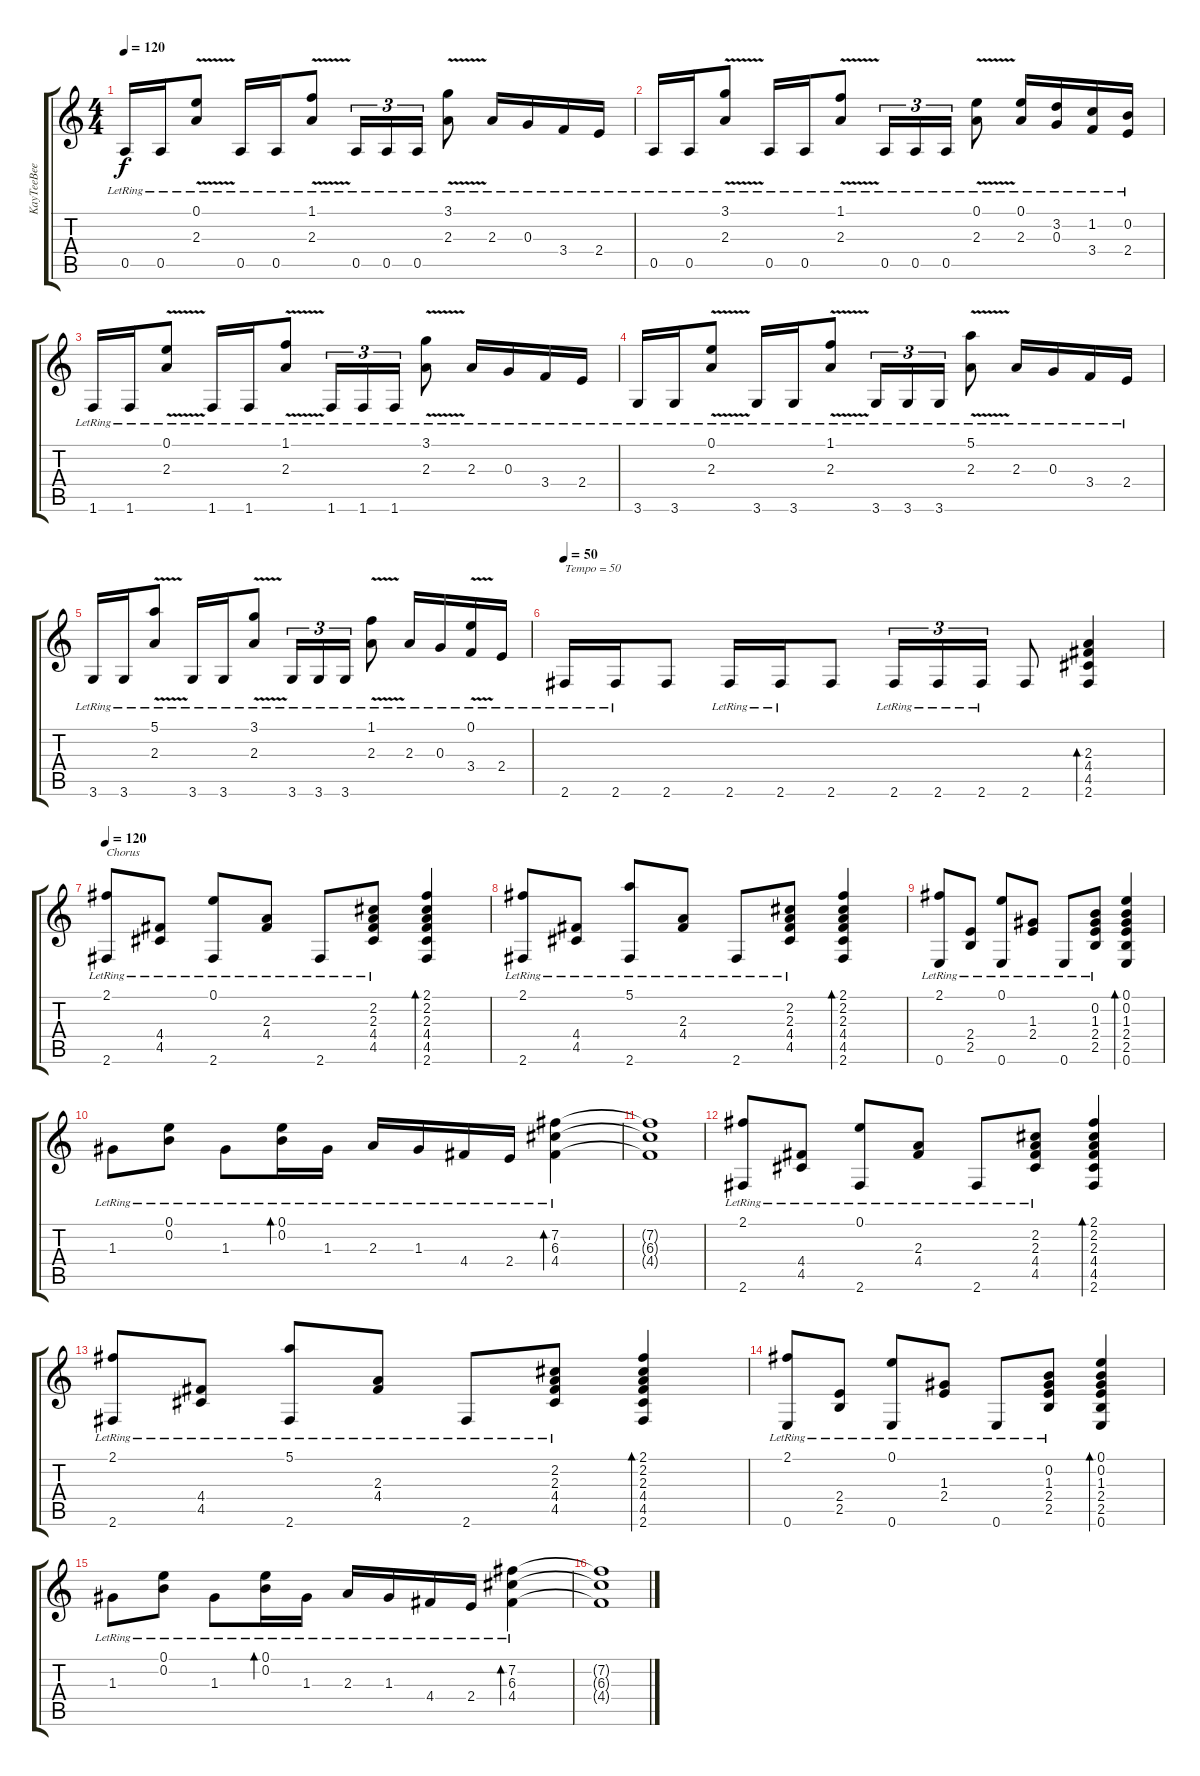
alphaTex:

\track ("KayTeeBee" "KayTeeBee") {instrument acousticguitarsteel}
\staff {score tabs}
\tuning (E4 B3 G3 D3 A2 E2) {hide}
\ts (4 4)
\tempo 120
\clef g2
\ks c
0.5{lr}.16{dy f} 0.5{lr}.16 (0.1{lr} 2.3{v lr}).8 0.5{lr}.16 0.5{lr}.16 (1.1{lr} 2.3{v lr}).8 0.5{lr}.16{tu (3 2)} 0.5{lr}.16{tu (3 2)} 0.5{lr}.16{tu (3 2)} (3.1{lr} 2.3{v lr}).8 2.3{lr}.16 0.3{lr}.16 3.4{lr}.16 2.4{lr}.16 |
0.5{lr}.16 0.5{lr}.16 (3.1{lr} 2.3{v lr}).8 0.5{lr}.16 0.5{lr}.16 (1.1{lr} 2.3{v lr}).8 0.5{lr}.16{tu (3 2)} 0.5{lr}.16{tu (3 2)} 0.5{lr}.16{tu (3 2)} (0.1{lr} 2.3{v lr}).8 (0.1{lr} 2.3{lr}).16 (3.2{lr} 0.3{lr}).16 (1.2{lr} 3.4{lr}).16 (0.2{lr} 2.4{lr}).16 |
1.6{lr}.16 1.6{lr}.16 (0.1{lr} 2.3{v lr}).8 1.6{lr}.16 1.6{lr}.16 (1.1{lr} 2.3{v lr}).8 1.6{lr}.16{tu (3 2)} 1.6{lr}.16{tu (3 2)} 1.6{lr}.16{tu (3 2)} (3.1{lr} 2.3{v lr}).8 2.3{lr}.16 0.3{lr}.16 3.4{lr}.16 2.4{lr}.16 |
3.6{lr}.16 3.6{lr}.16 (0.1{lr} 2.3{v lr}).8 3.6{lr}.16 3.6{lr}.16 (1.1{lr} 2.3{v lr}).8 3.6{lr}.16{tu (3 2)} 3.6{lr}.16{tu (3 2)} 3.6{lr}.16{tu (3 2)} (5.1{lr} 2.3{v lr}).8 2.3{lr}.16 0.3{lr}.16 3.4{lr}.16 2.4{lr}.16 |
3.6{lr}.16{volume 0} 3.6{lr}.16 (5.1{lr} 2.3{v lr}).8 3.6{lr}.16 3.6{lr}.16 (3.1{lr} 2.3{v lr}).8 3.6{lr}.16{tu (3 2)} 3.6{lr}.16{tu (3 2)} 3.6{lr}.16{tu (3 2)} (1.1{lr} 2.3{v lr}).8 2.3{lr}.16 0.3{lr}.16 (0.1{v lr} 3.4{lr}).16 2.4{lr}.16 |
\tempo 50
2.6{lr}.16{txt "Tempo = 50" volume 13} 2.6{lr}.16 2.6.8 2.6{lr}.16 2.6{lr}.16 2.6.8 2.6{lr}.16{tu (3 2)} 2.6{lr}.16{tu (3 2)} 2.6{lr}.16{tu (3 2)} 2.6.8 (2.3 4.4 4.5 2.6).4{bd 60} |
\tempo 120
(2.1{lr} 2.6{lr}).8{txt "Chorus"} (4.4{lr} 4.5{lr}).8 (0.1{lr} 2.6{lr}).8 (2.3{lr} 4.4{lr}).8 2.6{lr}.8 (2.2{lr} 2.3{lr} 4.4{lr} 4.5{lr}).8 (2.1 2.2 2.3 4.4 4.5 2.6).4{bd 120} |
(2.1{lr} 2.6{lr}).8 (4.4{lr} 4.5{lr}).8 (5.1{lr} 2.6{lr}).8 (2.3{lr} 4.4{lr}).8 2.6{lr}.8 (2.2{lr} 2.3{lr} 4.4{lr} 4.5{lr}).8 (2.1 2.2 2.3 4.4 4.5 2.6).4{bd 120} |
(2.1{lr} 0.6{lr}).8 (2.4{lr} 2.5{lr}).8 (0.1{lr} 0.6{lr}).8 (1.3{lr} 2.4{lr}).8 0.6{lr}.8 (0.2{lr} 1.3{lr} 2.4{lr} 2.5{lr}).8 (0.1 0.2 1.3 2.4 2.5 0.6).4{bd 120} |
1.3{lr}.8 (0.1{lr} 0.2{lr}).8 1.3{lr}.8 (0.1{lr} 0.2{lr}).16{bd 120} 1.3{lr}.16 2.3{lr}.16 1.3{lr}.16 4.4{lr}.16 2.4{lr}.16 (7.2{lr} 6.3{lr} 4.4{lr}).4{bd 120} |
(7.2{t} 6.3{t} 4.4{t}).1 |
(2.1{lr} 2.6{lr}).8 (4.4{lr} 4.5{lr}).8 (0.1{lr} 2.6{lr}).8 (2.3{lr} 4.4{lr}).8 2.6{lr}.8 (2.2{lr} 2.3{lr} 4.4{lr} 4.5{lr}).8 (2.1 2.2 2.3 4.4 4.5 2.6).4{bd 120} |
(2.1{lr} 2.6{lr}).8 (4.4{lr} 4.5{lr}).8 (5.1{lr} 2.6{lr}).8 (2.3{lr} 4.4{lr}).8 2.6{lr}.8 (2.2{lr} 2.3{lr} 4.4{lr} 4.5{lr}).8 (2.1 2.2 2.3 4.4 4.5 2.6).4{bd 120} |
(2.1{lr} 0.6{lr}).8 (2.4{lr} 2.5{lr}).8 (0.1{lr} 0.6{lr}).8 (1.3{lr} 2.4{lr}).8 0.6{lr}.8 (0.2{lr} 1.3{lr} 2.4{lr} 2.5{lr}).8 (0.1 0.2 1.3 2.4 2.5 0.6).4{bd 120} |
1.3{lr}.8 (0.1{lr} 0.2{lr}).8 1.3{lr}.8 (0.1{lr} 0.2{lr}).16{bd 120} 1.3{lr}.16 2.3{lr}.16 1.3{lr}.16 4.4{lr}.16 2.4{lr}.16 (7.2{lr} 6.3{lr} 4.4{lr}).4{bd 120} |
(7.2{t} 6.3{t} 4.4{t}).1
